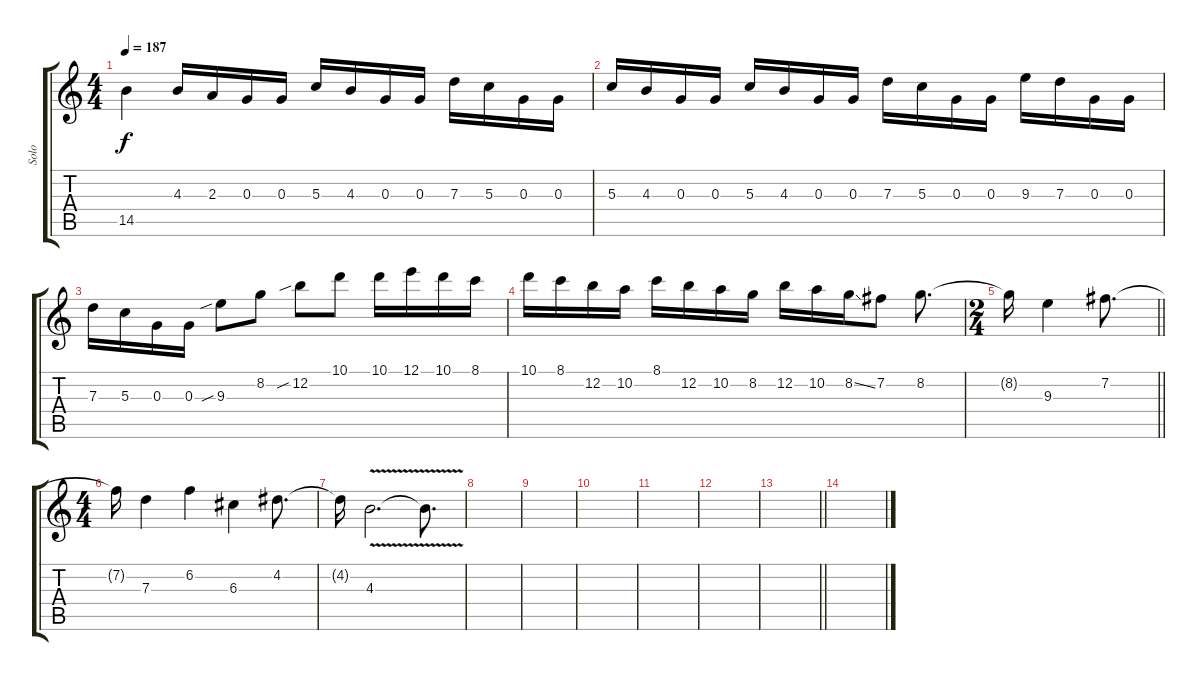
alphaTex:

\track ("Solo" "Solo") {instrument distortionguitar}
\staff {score tabs}
\tuning (E4 B3 G3 D3 A2 E2) {hide}
\ts (4 4)
\tempo 187
\clef g2
\ks c
14.5{t}.4{dy f} 4.3.16 2.3.16 0.3.16 0.3.16 5.3.16 4.3.16 0.3.16 0.3.16 7.3.16 5.3.16 0.3.16 0.3.16 |
5.3.16 4.3.16 0.3.16 0.3.16 5.3.16 4.3.16 0.3.16 0.3.16 7.3.16 5.3.16 0.3.16 0.3.16 9.3.16 7.3.16 0.3.16 0.3.16 |
7.3.16 5.3.16 0.3.16 0.3.16 9.3{sib}.8 8.2.8 12.2{sib}.8 10.1.8 10.1.16 12.1.16 10.1.16 8.1.16 |
10.1.16 8.1.16 12.2.16 10.2.16 8.1.16 12.2.16 10.2.16 8.2.16 12.2.16 10.2.16 8.2{ss}.16 7.2.8 8.2.8{d} |
\ts (2 4)
\barLineRight lightlight
8.2{t}.16 9.3.4 7.2.8{d} |
\ts (4 4)
\section ("" "")
7.2{t}.16 7.3.4 6.2.4 6.3.4 4.2.8{d} |
4.2{t}.16 4.3{v}.2{d} 4.3{t}.8{d} |
|
|
|
|
|
\barLineRight lightlight
|
\section ("" "")
